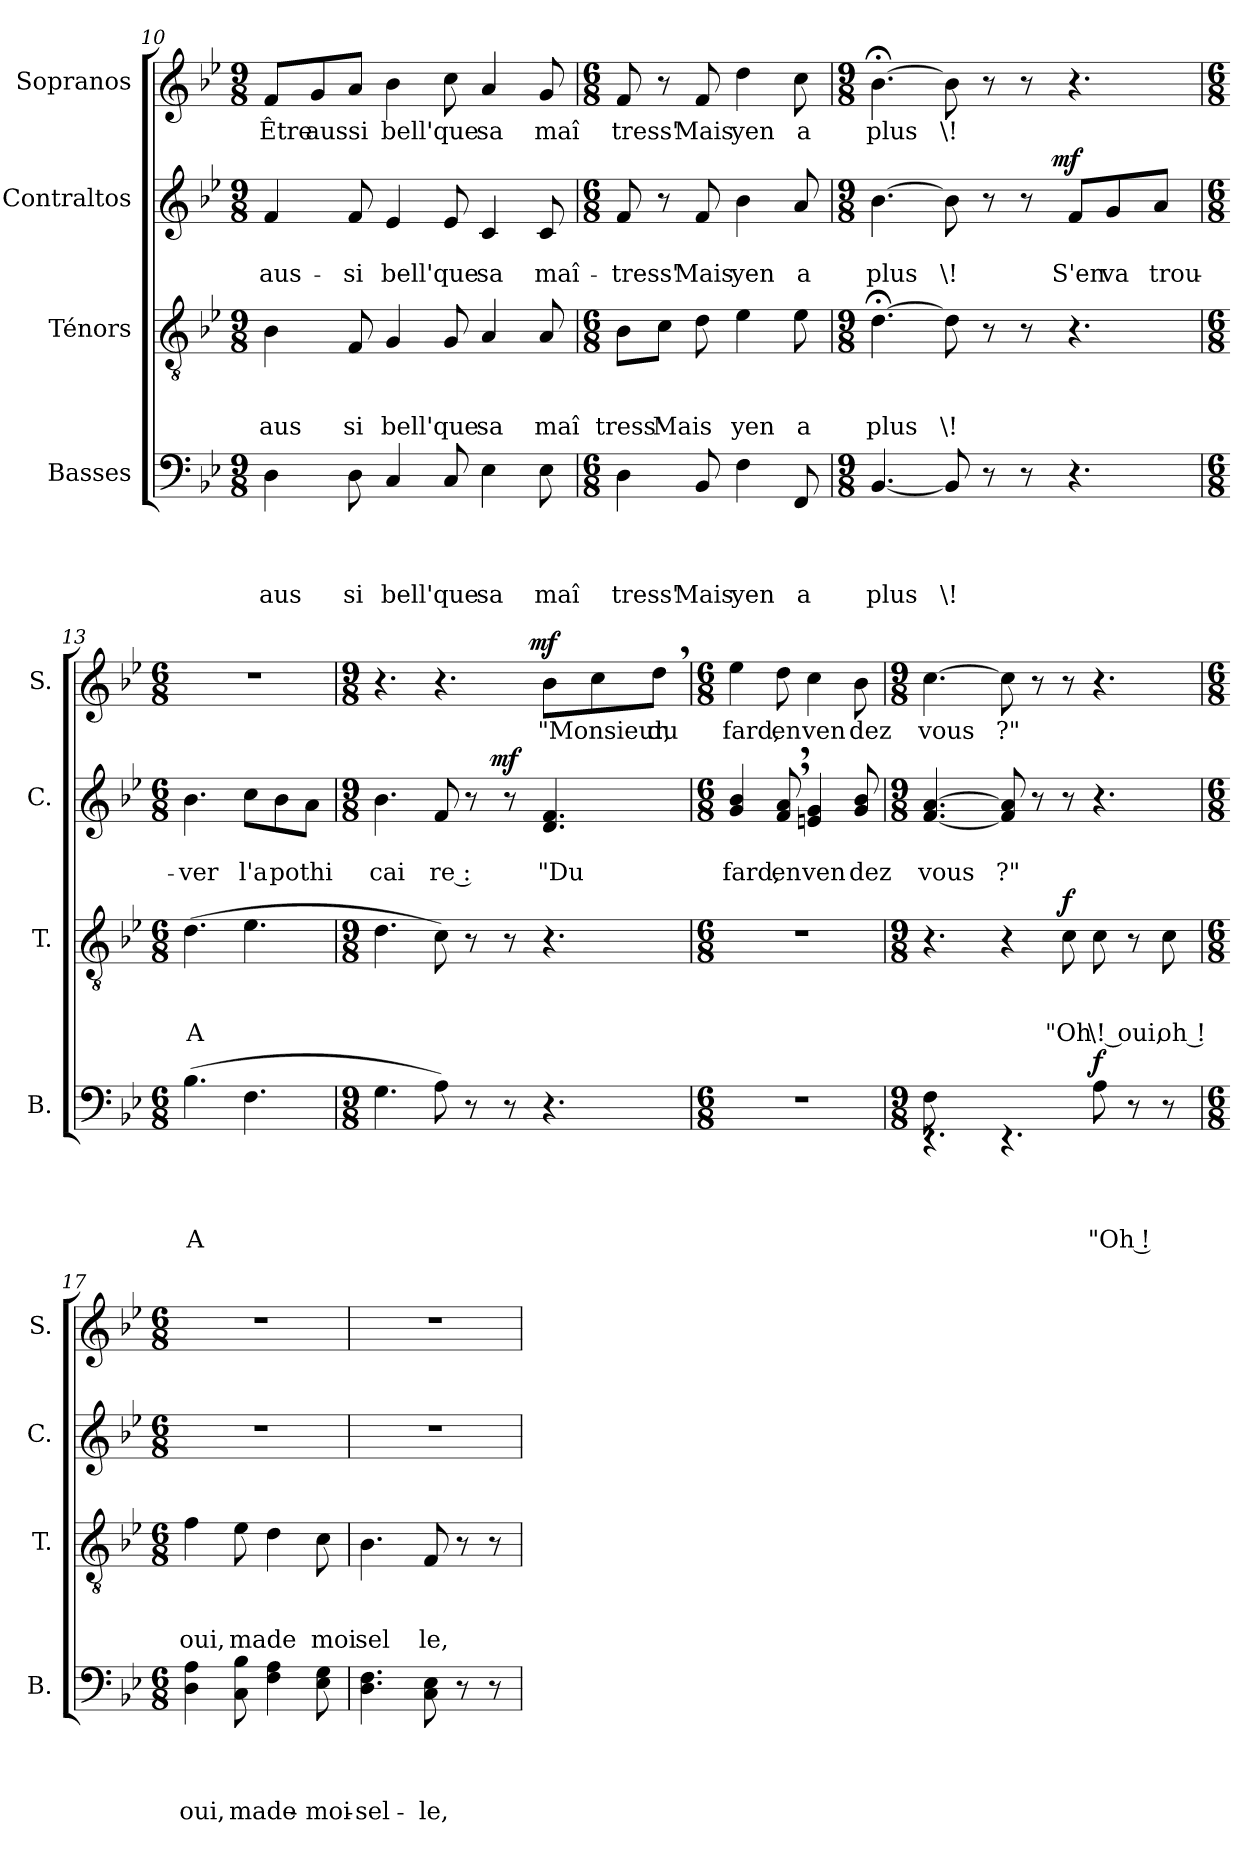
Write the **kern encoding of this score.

**kern	**text	**text	**text	**text	**dynam	**kern	**text	**text	**text	**dynam	**kern	**text	**text	**dynam	**kern	**text	**dynam
*part4	*part4	*part4	*part4	*part4	*part4	*part3	*part3	*part3	*part3	*part3	*part2	*part2	*part2	*part2	*part1	*part1	*part1
*staff4	*staff4	*staff4	*staff4	*staff4	*staff4	*staff3	*staff3	*staff3	*staff3	*staff3	*staff2	*staff2	*staff2	*staff2	*staff1	*staff1	*staff1
*I"Basses	*	*	*	*	*	*I"Ténors	*	*	*	*	*I"Contraltos	*	*	*	*I"Sopranos	*	*
*I'B.	*	*	*	*	*	*I'T.	*	*	*	*	*I'C.	*	*	*	*I'S.	*	*
*clefF4	*	*	*	*	*	*clefGv2	*	*	*	*	*clefG2	*	*	*	*clefG2	*	*
*k[b-e-]	*	*	*	*	*	*k[b-e-]	*	*	*	*	*k[b-e-]	*	*	*	*k[b-e-]	*	*
*B-:	*	*	*	*	*	*B-:	*	*	*	*	*B-:	*	*	*	*B-:	*	*
*M9/8	*	*	*	*	*	*M9/8	*	*	*	*	*M9/8	*	*	*	*M9/8	*	*
=10	=10	=10	=10	=10	=10	=10	=10	=10	=10	=10	=10	=10	=10	=10	=10	=10	=10
!	!	!	!	!LO:LY:b	!	!	!	!	!LO:LY:b	!	!	!	!LO:LY:b	!	!	!LO:LY:b	!
4D\	.	.	.	aus	.	4B-\	.	.	aus	.	4f/	.	aus-	.	8f/L	Être	.
!	!	!	!	!	!	!	!	!	!	!	!	!	!	!	!	!LO:LY:b	!
.	.	.	.	.	.	.	.	.	.	.	.	.	.	.	8g/	aussi	.
!	!	!	!	!LO:LY:b	!	!	!	!	!LO:LY:b	!	!	!	!LO:LY:b	!	!	!	!
8D\	.	.	.	si	.	8F/	.	.	si	.	8f/	.	-si	.	8a/J	.	.
!	!	!	!	!LO:LY:b	!	!	!	!	!LO:LY:b	!	!	!	!LO:LY:b	!	!	!LO:LY:b	!
4C/	.	.	.	bell'	.	4G/	.	.	bell'	.	4e-/	.	bell'	.	4b-\	bell'	.
!	!	!	!	!LO:LY:b	!	!	!	!	!LO:LY:b	!	!	!	!LO:LY:b	!	!	!LO:LY:b	!
8C/	.	.	.	que	.	8G/	.	.	que	.	8e-/	.	que	.	8cc\	que	.
!	!	!	!	!LO:LY:b	!	!	!	!	!LO:LY:b	!	!	!	!LO:LY:b	!	!	!LO:LY:b	!
4E-\	.	.	.	sa	.	4A/	.	.	sa	.	4c/	.	sa	.	4a/	sa	.
!	!	!	!	!LO:LY:b	!	!	!	!	!LO:LY:b	!	!	!	!LO:LY:b	!	!	!LO:LY:b	!
8E-\	.	.	.	maî	.	8A/	.	.	maî	.	8c/	.	maî-	.	8g/	maî	.
=11	=11	=11	=11	=11	=11	=11	=11	=11	=11	=11	=11	=11	=11	=11	=11	=11	=11
*M6/8	*	*	*	*	*	*M6/8	*	*	*	*	*M6/8	*	*	*	*M6/8	*	*
!	!	!	!	!LO:LY:b	!	!	!	!	!LO:LY:b	!	!	!	!LO:LY:b	!	!	!LO:LY:b	!
4D\	.	.	.	tress'	.	8B-\L	.	.	tress'	.	8f/	.	-tress'	.	8f/	tress'	.
!	!	!	!	!	!	!	!	!	!LO:LY:b	!	!	!	!	!	!	!	!
.	.	.	.	.	.	8c\J	.	.	Mais	.	8r	.	.	.	8r	.	.
!	!	!	!	!LO:LY:b	!	!	!	!	!	!	!	!	!LO:LY:b	!	!	!LO:LY:b	!
8BB-/	.	.	.	Mais	.	8d\	.	.	.	.	8f/	.	Mais	.	8f/	Mais	.
!	!	!	!	!LO:LY:b	!	!	!	!	!LO:LY:b	!	!	!	!LO:LY:b	!	!	!LO:LY:b	!
4F\	.	.	.	y­en	.	4e-\	.	.	y­en	.	4b-\	.	y­en	.	4dd\	y­en	.
!	!	!	!	!LO:LY:b	!	!	!	!	!LO:LY:b	!	!	!	!LO:LY:b	!	!	!LO:LY:b	!
8FF/	.	.	.	a	.	8e-\	.	.	a	.	8a/	.	a	.	8cc\	a	.
=12	=12	=12	=12	=12	=12	=12	=12	=12	=12	=12	=12	=12	=12	=12	=12	=12	=12
*M9/8	*	*	*	*	*	*M9/8	*	*	*	*	*M9/8	*	*	*	*M9/8	*	*
!	!	!	!	!LO:LY:b	!	!	!	!	!LO:LY:b	!	!	!	!LO:LY:b	!	!	!LO:LY:b	!
*	*	*	*	*	*	*	*	*	*	*	*^	*	*	*	*	*	*
[<4.BB-/	.	.	.	plus	.	[>4.d;<\	.	.	plus	.	[>4.b-\	2ryy	.	plus	.	[>4.b-;<\	plus	.
!	!	!	!	!LO:LY:b:rj	!	!	!	!	!LO:LY:b:rj	!	!	!	!	!LO:LY:b:rj	!	!	!LO:LY:b:rj	!
8BB-/]	.	.	.	\!	.	8d\]	.	.	\!	.	8b-\]	.	.	\!	.	8b-\]	\!	.
8r	.	.	.	.	.	8r	.	.	.	.	8r	8..ryy	.	.	.	8r	.	.
8r	.	.	.	.	.	8r	.	.	.	.	8r	.	.	.	.	8r	.	.
!	!	!	!	!	!	!	!	!	!	!	!	!	!	!	!LO:DY:a	!	!	!
.	.	.	.	.	.	.	.	.	.	.	.	4ryy	.	.	mf	.	.	.
!	!	!	!	!	!	!	!	!	!	!	!	!	!	!LO:LY:b	!	!	!	!
4.r	.	.	.	.	.	4.r	.	.	.	.	8f/L	.	.	S'en	.	4.r	.	.
!	!	!	!	!	!	!	!	!	!	!	!	!	!	!LO:LY:b	!	!	!	!
.	.	.	.	.	.	.	.	.	.	.	8g/	.	.	va	.	.	.	.
.	.	.	.	.	.	.	.	.	.	.	.	8ryy	.	.	.	.	.	.
!	!	!	!	!	!	!	!	!	!	!	!	!	!	!LO:LY:b	!	!	!	!
.	.	.	.	.	.	.	.	.	.	.	8a/J	.	.	trou-	.	.	.	.
.	.	.	.	.	.	.	.	.	.	.	.	32ryy	.	.	.	.	.	.
*	*	*	*	*	*	*	*	*	*	*	*v	*v	*	*	*	*	*	*
!!LO:LB:g=z
=13	=13	=13	=13	=13	=13	=13	=13	=13	=13	=13	=13	=13	=13	=13	=13	=13	=13
*M6/8	*	*	*	*	*	*M6/8	*	*	*	*	*M6/8	*	*	*	*M6/8	*	*
*	*	*	*	*	*	*	*	*	*	*	*^	*	*	*	*	*	*
!	!	!	!	!LO:LY:b	!	!	!	!	!LO:LY:b	!	!	!	!	!LO:LY:b	!	!LO:N:vis=1	!	!
*	*	*	*	*	*	*	*	*	*	*	*v	*v	*	*	*	*	*	*
(>4.B-\	.	.	.	A	.	(>4.d\	.	.	A	.	4.b-\	.	-ver	.	2.r	.	.
!	!	!	!	!	!	!	!	!	!	!	!	!	!LO:LY:b	!	!	!	!
4.F\	.	.	.	.	.	4.e-\	.	.	.	.	8cc\L	.	l'a	.	.	.	.
!	!	!	!	!	!	!	!	!	!	!	!	!	!LO:LY:b	!	!	!	!
.	.	.	.	.	.	.	.	.	.	.	8b-\	.	pothi	.	.	.	.
.	.	.	.	.	.	.	.	.	.	.	8a\J	.	.	.	.	.	.
=14	=14	=14	=14	=14	=14	=14	=14	=14	=14	=14	=14	=14	=14	=14	=14	=14	=14
*M9/8	*	*	*	*	*	*M9/8	*	*	*	*	*M9/8	*	*	*	*M9/8	*	*
!	!	!	!	!	!	!	!	!	!	!	!	!	!LO:LY:b	!	!	!	!
*	*	*	*	*	*	*	*	*	*	*	*^	*	*	*	*^	*	*
4.G\	.	.	.	.	.	4.d\	.	.	.	.	4.b-\	2ryy	.	cai	.	4.r	2ryy	.	.
!	!	!	!	!	!	!	!	!	!	!	!	!	!	!LO:LY:b:rj	!	!	!	!	!
8A\)	.	.	.	.	.	8c\)	.	.	.	.	8f/	.	.	re :	.	4.r	.	.	.
8r	.	.	.	.	.	8r	.	.	.	.	8r	16.ryy	.	.	.	.	8..ryy	.	.
!	!	!	!	!	!	!	!	!	!	!	!	!	!	!	!LO:DY:a	!	!	!	!
.	.	.	.	.	.	.	.	.	.	.	.	2ryy	.	.	mf	.	.	.	.
8r	.	.	.	.	.	8r	.	.	.	.	8r	.	.	.	.	.	.	.	.
!	!	!	!	!	!	!	!	!	!	!	!	!	!	!	!	!	!	!	!LO:DY:a
.	.	.	.	.	.	.	.	.	.	.	.	.	.	.	.	.	4ryy	.	mf
!	!	!	!	!	!	!	!	!	!	!	!	!	!	!LO:LY:b	!	!	!	!LO:LY:b	!
4.r	.	.	.	.	.	4.r	.	.	.	.	4.d/ 4.f/	.	.	"Du	.	8b-\L	.	"Monsieur,	.
.	.	.	.	.	.	.	.	.	.	.	.	.	.	.	.	8cc\	.	.	.
.	.	.	.	.	.	.	.	.	.	.	.	.	.	.	.	.	8ryy	.	.
!	!	!	!	!	!	!	!	!	!	!	!	!	!	!	!	!	!	!LO:LY:b	!
.	.	.	.	.	.	.	.	.	.	.	.	.	.	.	.	8dd,>\J	.	du	.
.	.	.	.	.	.	.	.	.	.	.	.	32ryy	.	.	.	.	32ryy	.	.
*	*	*	*	*	*	*	*	*	*	*	*v	*v	*	*	*	*	*	*	*
*	*	*	*	*	*	*	*	*	*	*	*	*	*	*	*v	*v	*	*
=15	=15	=15	=15	=15	=15	=15	=15	=15	=15	=15	=15	=15	=15	=15	=15	=15	=15
*M6/8	*	*	*	*	*	*M6/8	*	*	*	*	*M6/8	*	*	*	*M6/8	*	*
*	*	*	*	*	*	*	*	*	*	*	*^	*	*	*	*^	*	*
!LO:N:vis=1	!	!	!	!	!	!LO:N:vis=1	!	!	!	!	!	!	!	!LO:LY:b	!	!	!	!LO:LY:b	!
*	*	*	*	*	*	*	*	*	*	*	*v	*v	*	*	*	*	*	*	*
*	*	*	*	*	*	*	*	*	*	*	*	*	*	*	*v	*v	*	*
2.r	.	.	.	.	.	2.r	.	.	.	.	4g/ 4b-/	.	fard,	.	4ee-\	fard,	.
!	!	!	!	!	!	!	!	!	!	!	!	!	!LO:LY:b	!	!	!LO:LY:b	!
.	.	.	.	.	.	.	.	.	.	.	8f/,> 8a/,>	.	en	.	8dd\	en	.
!	!	!	!	!	!	!	!	!	!	!	!	!	!LO:LY:b	!	!	!LO:LY:b	!
.	.	.	.	.	.	.	.	.	.	.	4en/ 4g/	.	ven	.	4cc\	ven	.
!	!	!	!	!	!	!	!	!	!	!	!	!	!LO:LY:b	!	!	!LO:LY:b	!
.	.	.	.	.	.	.	.	.	.	.	8g/ 8b-/	.	dez	.	8b-\	dez	.
=16	=16	=16	=16	=16	=16	=16	=16	=16	=16	=16	=16	=16	=16	=16	=16	=16	=16
*M9/8	*	*	*	*	*	*M9/8	*	*	*	*	*M9/8	*	*	*	*M9/8	*	*
*^	*	*	*	*	*	*	*	*	*	*	*	*	*	*	*	*	*
*	*^	*	*	*	*	*	*	*	*	*	*	*	*	*	*	*	*	*
!	!	!	!	!	!	!	!	!	!	!	!	!	!	!	!LO:LY:b	!	!	!LO:LY:b	!
2.ryy	4.rEE	8F\	.	.	.	.	.	4.r	.	.	.	.	[<4.f/ [>4.a/	.	vous	.	[>4.cc\	vous	.
.	.	2.ryy	.	.	.	.	.	.	.	.	.	.	.	.	.	.	.	.	.
!	!	!	!	!	!	!	!	!	!	!	!	!	!	!	!LO:LY:b	!	!	!LO:LY:b	!
.	4.rEE	.	.	.	.	.	.	4r	.	.	.	.	8f/] 8a/]	.	?"	.	8cc\]	?"	.
.	.	.	.	.	.	.	.	.	.	.	.	.	8r	.	.	.	8r	.	.
!	!	!	!	!	!	!	!	!	!	!	!LO:LY:b	!LO:DY:a	!	!	!	!	!	!	!
.	.	.	.	.	.	.	.	8c\	.	.	"Oh	f	8r	.	.	.	8r	.	.
!	!	!	!	!	!	!LO:LY:b	!LO:DY:a	!	!	!	!LO:LY:b:rj	!	!	!	!	!	!	!	!
4.ryy	8A\	.	.	.	.	"Oh !	f	8c\	.	.	\! oui,	.	4.r	.	.	.	4.r	.	.
.	4ryy	8r	.	.	.	.	.	8r	.	.	.	.	.	.	.	.	.	.	.
!	!	!	!	!	!	!	!	!	!	!	!LO:LY:b:rj	!	!	!	!	!	!	!	!
.	.	8r	.	.	.	.	.	8c\	.	.	oh !	.	.	.	.	.	.	.	.
*v	*v	*v	*	*	*	*	*	*	*	*	*	*	*	*	*	*	*	*	*
!!LO:LB:g=z
=17	=17	=17	=17	=17	=17	=17	=17	=17	=17	=17	=17	=17	=17	=17	=17	=17	=17
*M6/8	*	*	*	*	*	*M6/8	*	*	*	*	*M6/8	*	*	*	*M6/8	*	*
*^	*	*	*	*	*	*	*	*	*	*	*	*	*	*	*	*	*
*	*^	*	*	*	*	*	*	*	*	*	*	*	*	*	*	*	*	*
!	!	!	!	!	!	!LO:LY:b	!	!	!	!	!LO:LY:b	!	!LO:N:vis=1	!	!	!	!LO:N:vis=1	!	!
*v	*v	*v	*	*	*	*	*	*	*	*	*	*	*	*	*	*	*	*	*
4D\ 4A\	.	.	.	oui,	.	4f\	.	.	oui,	.	2.r	.	.	.	2.r	.	.
!	!	!	!	!LO:LY:b	!	!	!	!	!LO:LY:b	!	!	!	!	!	!	!	!
8C\ 8B-\	.	.	.	made-	.	8e-\	.	.	made	.	.	.	.	.	.	.	.
4F\ 4A\	.	.	.	.	.	4d\	.	.	.	.	.	.	.	.	.	.	.
!	!	!	!	!LO:LY:b	!	!	!	!	!LO:LY:b	!	!	!	!	!	!	!	!
8E-\ 8G\	.	.	.	-moi-	.	8c\	.	.	moi	.	.	.	.	.	.	.	.
=18	=18	=18	=18	=18	=18	=18	=18	=18	=18	=18	=18	=18	=18	=18	=18	=18	=18
!	!	!	!	!LO:LY:b	!	!	!	!	!LO:LY:b	!	!LO:N:vis=1	!	!	!	!LO:N:vis=1	!	!
4.D\ 4.F\	.	.	.	-sel-	.	4.B-\	.	.	sel	.	2.r	.	.	.	2.r	.	.
!	!	!	!	!LO:LY:b	!	!	!	!	!LO:LY:b	!	!	!	!	!	!	!	!
8C\ 8E-\	.	.	.	-le,	.	8F/	.	.	le,	.	.	.	.	.	.	.	.
8r	.	.	.	.	.	8r	.	.	.	.	.	.	.	.	.	.	.
8r	.	.	.	.	.	8r	.	.	.	.	.	.	.	.	.	.	.
=	=	=	=	=	=	=	=	=	=	=	=	=	=	=	=	=	=
*-	*-	*-	*-	*-	*-	*-	*-	*-	*-	*-	*-	*-	*-	*-	*-	*-	*-
